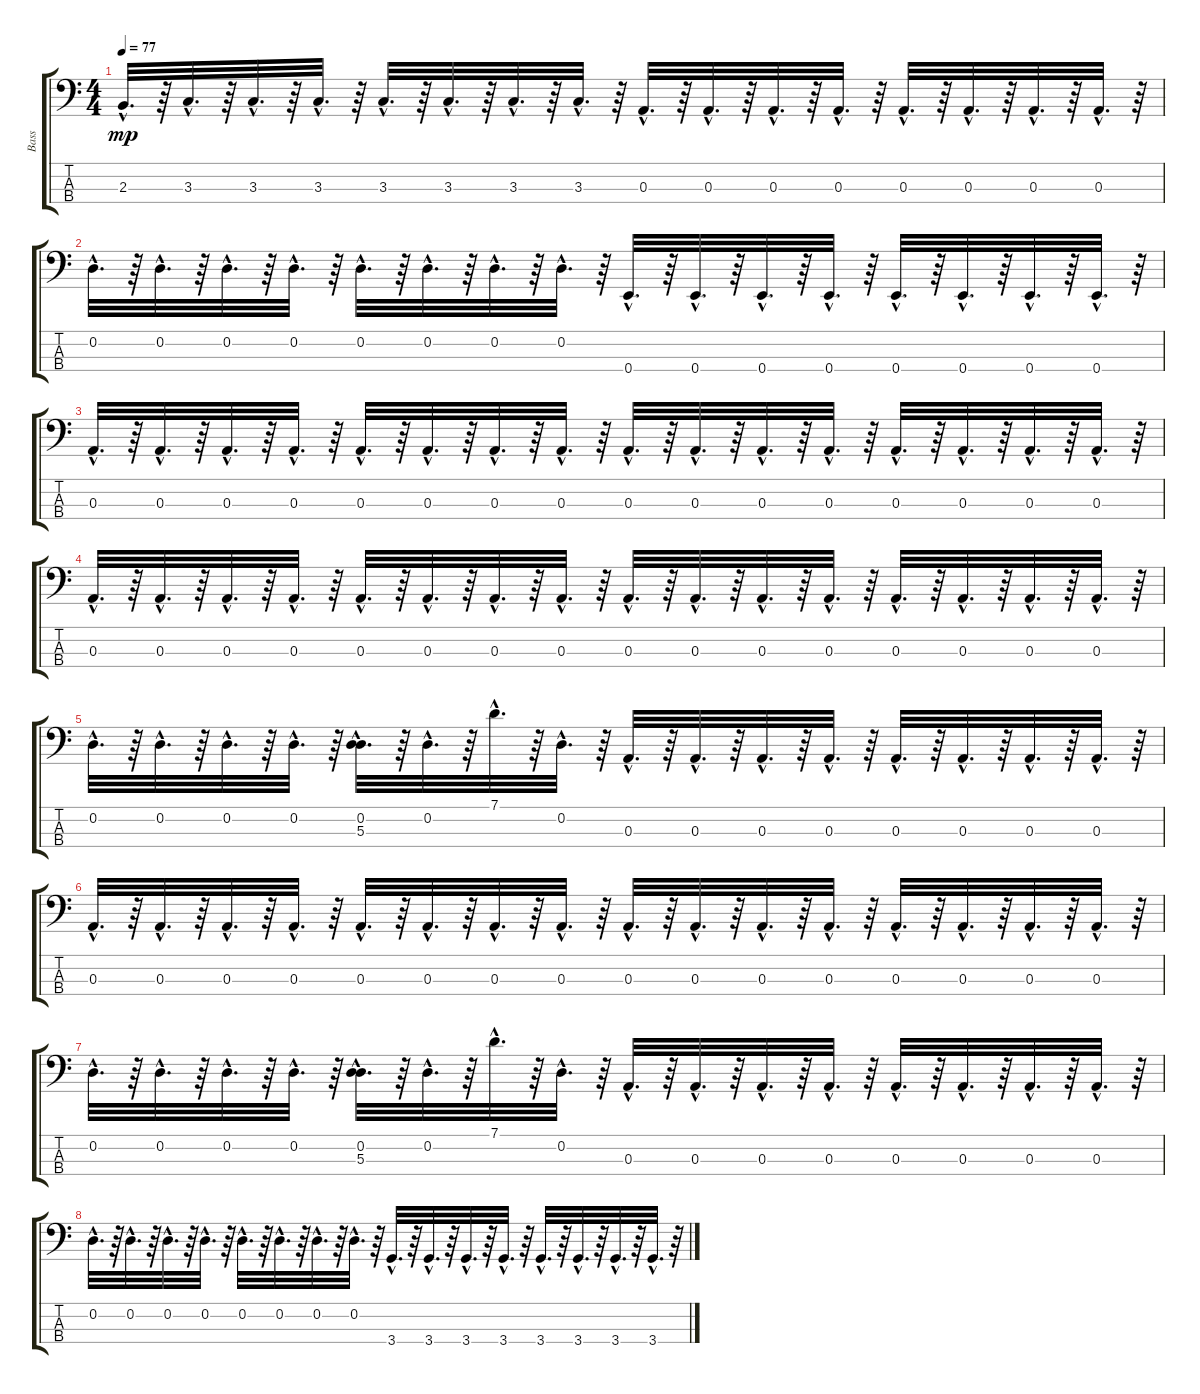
\track ("Bass" "Bass") {instrument electricbasspick}
\staff {score tabs}
\tuning (G2 D2 A1 E1) {hide}
\ts (4 4)
\tempo 77
\clef f4
\ks c
2.3{hac}.32{d dy mp} r.64 3.3{hac}.32{d} r.64 3.3{hac}.32{d} r.64 3.3{hac}.32{d} r.64 3.3{hac}.32{d} r.64 3.3{hac}.32{d} r.64 3.3{hac}.32{d} r.64 3.3{hac}.32{d} r.64 0.3{hac}.32{d} r.64 0.3{hac}.32{d} r.64 0.3{hac}.32{d} r.64 0.3{hac}.32{d} r.64 0.3{hac}.32{d} r.64 0.3{hac}.32{d} r.64 0.3{hac}.32{d} r.64 0.3{hac}.32{d} r.64 |
0.2{hac}.32{d} r.64 0.2{hac}.32{d} r.64 0.2{hac}.32{d} r.64 0.2{hac}.32{d} r.64 0.2{hac}.32{d} r.64 0.2{hac}.32{d} r.64 0.2{hac}.32{d} r.64 0.2{hac}.32{d} r.64 0.4{hac}.32{d} r.64 0.4{hac}.32{d} r.64 0.4{hac}.32{d} r.64 0.4{hac}.32{d} r.64 0.4{hac}.32{d} r.64 0.4{hac}.32{d} r.64 0.4{hac}.32{d} r.64 0.4{hac}.32{d} r.64 |
0.3{hac}.32{d} r.64 0.3{hac}.32{d} r.64 0.3{hac}.32{d} r.64 0.3{hac}.32{d} r.64 0.3{hac}.32{d} r.64 0.3{hac}.32{d} r.64 0.3{hac}.32{d} r.64 0.3{hac}.32{d} r.64 0.3{hac}.32{d} r.64 0.3{hac}.32{d} r.64 0.3{hac}.32{d} r.64 0.3{hac}.32{d} r.64 0.3{hac}.32{d} r.64 0.3{hac}.32{d} r.64 0.3{hac}.32{d} r.64 0.3{hac}.32{d} r.64 |
0.3{hac}.32{d} r.64 0.3{hac}.32{d} r.64 0.3{hac}.32{d} r.64 0.3{hac}.32{d} r.64 0.3{hac}.32{d} r.64 0.3{hac}.32{d} r.64 0.3{hac}.32{d} r.64 0.3{hac}.32{d} r.64 0.3{hac}.32{d} r.64 0.3{hac}.32{d} r.64 0.3{hac}.32{d} r.64 0.3{hac}.32{d} r.64 0.3{hac}.32{d} r.64 0.3{hac}.32{d} r.64 0.3{hac}.32{d} r.64 0.3{hac}.32{d} r.64 |
0.2{hac}.32{d} r.64 0.2{hac}.32{d} r.64 0.2{hac}.32{d} r.64 0.2{hac}.32{d} r.64 (0.2{hac} 5.3{hac}).32{d} r.64 0.2{hac}.32{d} r.64 7.1{hac}.32{d} r.64 0.2{hac}.32{d} r.64 0.3{hac}.32{d} r.64 0.3{hac}.32{d} r.64 0.3{hac}.32{d} r.64 0.3{hac}.32{d} r.64 0.3{hac}.32{d} r.64 0.3{hac}.32{d} r.64 0.3{hac}.32{d} r.64 0.3{hac}.32{d} r.64 |
0.3{hac}.32{d} r.64 0.3{hac}.32{d} r.64 0.3{hac}.32{d} r.64 0.3{hac}.32{d} r.64 0.3{hac}.32{d} r.64 0.3{hac}.32{d} r.64 0.3{hac}.32{d} r.64 0.3{hac}.32{d} r.64 0.3{hac}.32{d} r.64 0.3{hac}.32{d} r.64 0.3{hac}.32{d} r.64 0.3{hac}.32{d} r.64 0.3{hac}.32{d} r.64 0.3{hac}.32{d} r.64 0.3{hac}.32{d} r.64 0.3{hac}.32{d} r.64 |
0.2{hac}.32{d} r.64 0.2{hac}.32{d} r.64 0.2{hac}.32{d} r.64 0.2{hac}.32{d} r.64 (0.2{hac} 5.3{hac}).32{d} r.64 0.2{hac}.32{d} r.64 7.1{hac}.32{d} r.64 0.2{hac}.32{d} r.64 0.3{hac}.32{d} r.64 0.3{hac}.32{d} r.64 0.3{hac}.32{d} r.64 0.3{hac}.32{d} r.64 0.3{hac}.32{d} r.64 0.3{hac}.32{d} r.64 0.3{hac}.32{d} r.64 0.3{hac}.32{d} r.64 |
0.2{hac}.32{d} r.64 0.2{hac}.32{d} r.64 0.2{hac}.32{d} r.64 0.2{hac}.32{d} r.64 0.2{hac}.32{d} r.64 0.2{hac}.32{d} r.64 0.2{hac}.32{d} r.64 0.2{hac}.32{d} r.64 3.4{hac}.32{d} r.64 3.4{hac}.32{d} r.64 3.4{hac}.32{d} r.64 3.4{hac}.32{d} r.64 3.4{hac}.32{d} r.64 3.4{hac}.32{d} r.64 3.4{hac}.32{d} r.64 3.4{hac}.32{d} r.64
